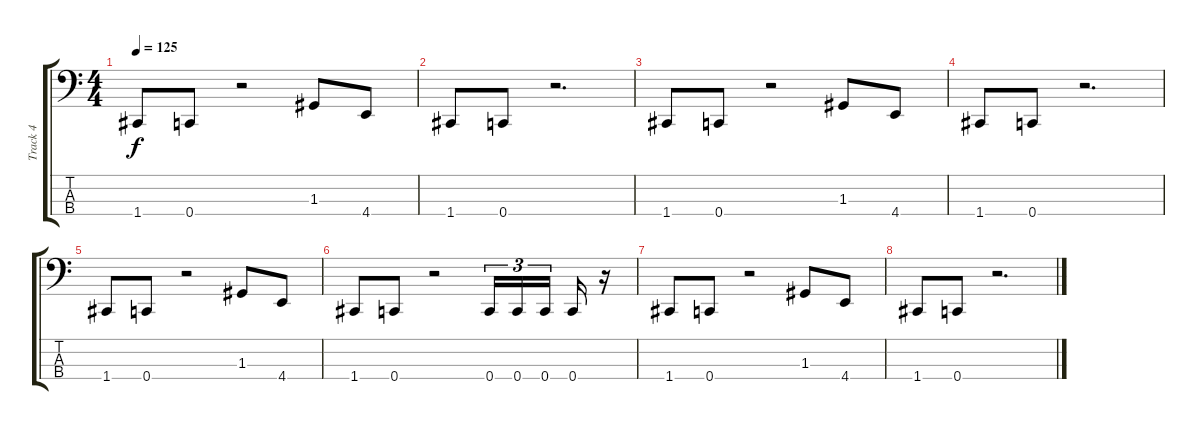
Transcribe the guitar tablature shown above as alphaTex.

\track ("Track 4" "Track 4") {instrument electricbassfinger}
\staff {score tabs}
\tuning (F2 C2 G1 C1) {hide}
\ts (4 4)
\tempo 125
\clef f4
\ks c
1.4.8{dy f} 0.4.8 r.2 1.3.8 4.4.8 |
1.4.8 0.4.8 r.2{d} |
1.4.8 0.4.8 r.2 1.3.8 4.4.8 |
1.4.8 0.4.8 r.2{d} |
1.4.8 0.4.8 r.2 1.3.8 4.4.8 |
1.4.8 0.4.8 r.2 0.4.16{tu (3 2)} 0.4.16{tu (3 2)} 0.4.16{tu (3 2) beam splitsecondary} 0.4.16 r.16 |
1.4.8 0.4.8 r.2 1.3.8 4.4.8 |
1.4.8 0.4.8 r.2{d}
